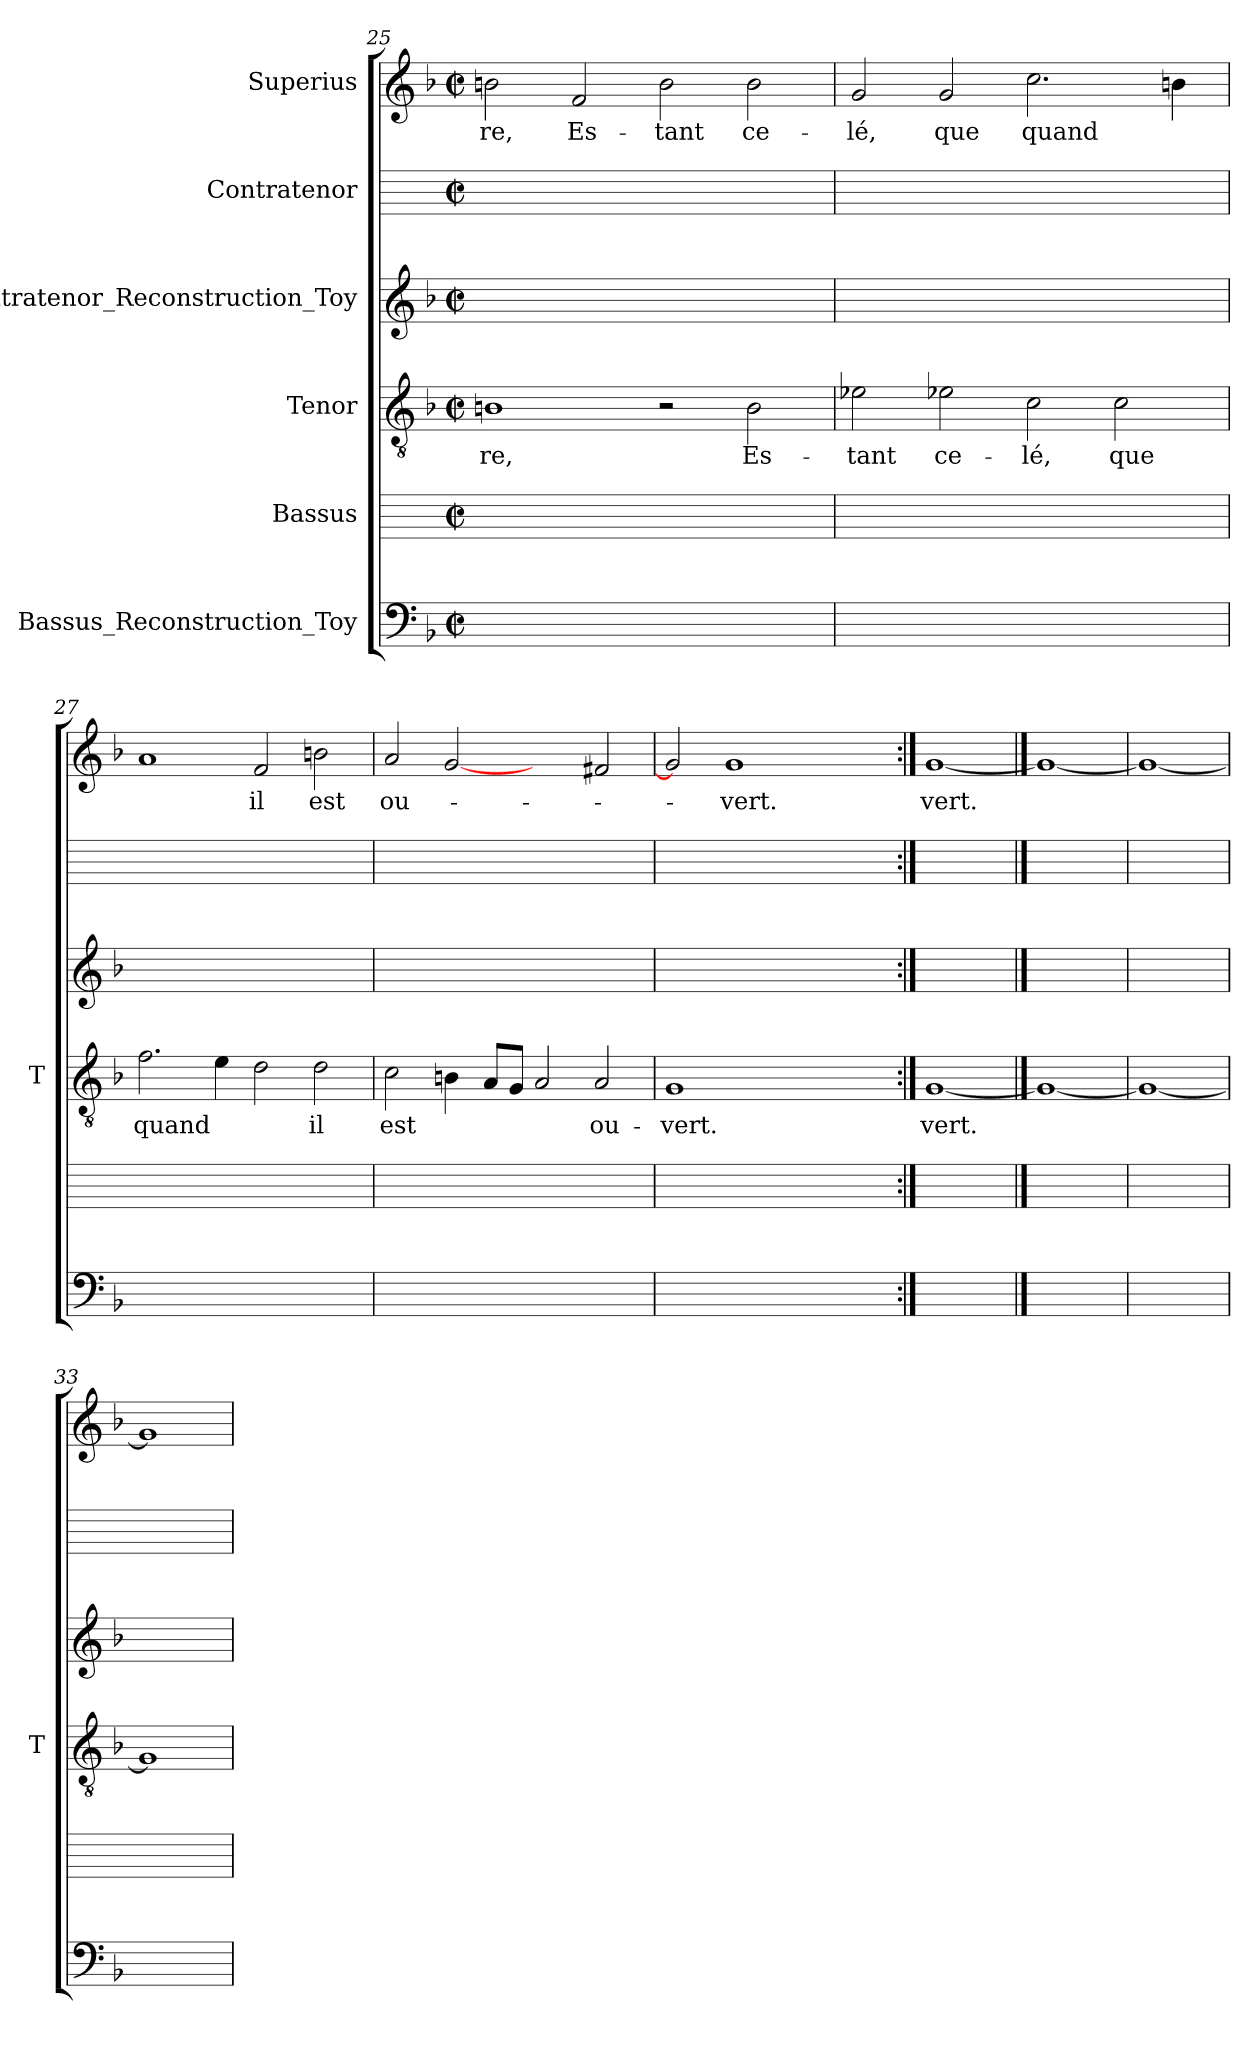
**kern	**kern	**kern	**text	**kern	**kern	**kern	**text
*part6	*part5	*part4	*part4	*part3	*part2	*part1	*part1
*staff6	*staff5	*staff4	*staff4	*staff3	*staff2	*staff1	*staff1
*I"Bassus_Reconstruction_Toy	*I"Bassus	*I"Tenor	*	*I"Contratenor_Reconstruction_Toy	*I"Contratenor	*I"Superius	*
*	*	*I'T	*	*	*	*	*
*clefF4	*	*clefGv2	*	*clefG2	*	*clefG2	*
*k[b-]	*	*k[b-]	*	*k[b-]	*	*k[b-]	*
*F:	*	*F:	*	*F:	*	*F:	*
*M2/2	*M2/2	*M2/2	*	*M2/2	*M2/2	*M2/2	*
*met(c|)	*met(c|)	*met(c|)	*	*met(c|)	*met(c|)	*met(c|)	*
=25	=25	=25	=25	=25	=25	=25	=25
1ryy	1ryy	1B	-re,	1ryy	1ryy	2b	-re,
.	.	.	.	.	.	2f	Es-
1ryy	1ryy	2r	.	1ryy	1ryy	2b	-tant
.	.	2B	Es-	.	.	2b	ce-
=26	=26	=26	=26	=26	=26	=26	=26
1ryy	1ryy	2e-X	-tant	1ryy	1ryy	2g	-lé,
.	.	2e-X	ce-	.	.	2g	-que
1ryy	1ryy	2c	-lé,	1ryy	1ryy	2.cc	-quand
.	.	2c	-que	.	.	.	.
.	.	.	.	.	.	4b	.
=27	=27	=27	=27	=27	=27	=27	=27
1ryy	1ryy	2.f	-quand	1ryy	1ryy	1a	.
.	.	4e	.	.	.	.	.
1ryy	1ryy	2d	.	1ryy	1ryy	2f	-il
.	.	2d	-il	.	.	2b	-est
=28	=28	=28	=28	=28	=28	=28	=28
1ryy	1ryy	2c	-est	1ryy	1ryy	2a	ou-
.	.	4B	.	.	.	[2g	.
.	.	8AL	.	.	.	.	.
.	.	8GJ	.	.	.	.	.
1ryy	1ryy	2A	.	1ryy	1ryy	2ryy	.
.	.	2A	ou-	.	.	2f#X	.
=29	=29	=29	=29	=29	=29	=29	=29
1ryy	1ryy	1G	-vert.	1ryy	1ryy	2g]	.
.	.	.	.	.	.	1g	-vert.
1ryy	1ryy	1ryy	.	1ryy	1ryy	.	.
.	.	.	.	.	.	2ryy	.
=30:|!	=30:|!	=30:|!	=30:|!	=30:|!	=30:|!	=30:|!	=30:|!
1ryy	1ryy	[1G	-vert.	1ryy	1ryy	[1g	-vert.
==31	==31	==31	==31	==31	==31	==31	==31
1ryy	1ryy	1G_	.	1ryy	1ryy	1g_	.
=32	=32	=32	=32	=32	=32	=32	=32
1ryy	1ryy	1G_	.	1ryy	1ryy	1g_	.
=33	=33	=33	=33	=33	=33	=33	=33
1ryy	1ryy	1G]	.	1ryy	1ryy	1g]	.
=	=	=	=	=	=	=	=
*-	*-	*-	*-	*-	*-	*-	*-
